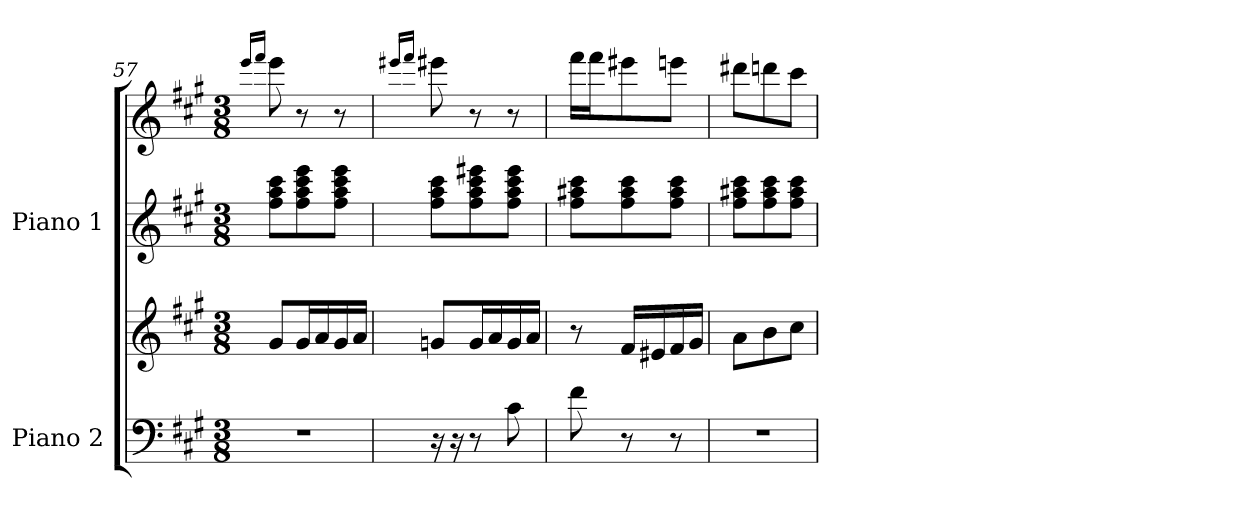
**kern	**kern	**kern	**kern
*part2	*part2	*part1	*part1
*staff4	*staff3	*staff2	*staff1
*I"Piano 2	*	*I"Piano 1	*
*I'Pno. 2	*	*I'Pno. 1	*
*clefF4	*clefG2	*clefG2	*clefG2
*k[f#c#g#]	*k[f#c#g#]	*k[f#c#g#]	*k[f#c#g#]
*M3/8	*M3/8	*M3/8	*M3/8
=57	=57	=57	=57
.	.	.	16qeee/LL
.	.	.	16qfff#/JJ
4.r	8g#/L	8ff#\ 8aa\ 8ccc#\L	8eee\
.	16g#/L	8ff#\ 8aa\ 8ccc#\ 8eee\	8r
.	16a/	.	.
.	16g#/	8ff#\ 8aa\ 8ccc#\ 8eee\J	8r
.	16a/JJ	.	.
=58	=58	=58	=58
.	.	.	16qeee#X/LL
.	.	.	16qfff#/JJ
16r	8gn/L	8ff#\ 8aa\ 8ccc#\L	8eee#\
16r	.	.	.
8r	16g/L	8ff#\ 8aa\ 8ccc#\ 8eee#X\	8r
.	16a/	.	.
8c#\	16g/	8ff#\ 8aa\ 8ccc#\ 8eee#\J	8r
.	16a/JJ	.	.
=59	=59	=59	=59
8f#\	8r	8ff#\ 8aa#X\ 8ccc#\L	16fff#\LL
.	.	.	16fff#\J
8r	16f#/LL	8ff#\ 8aa#\ 8ccc#\	8eee#X\
.	16e#X/	.	.
8r	16f#/	8ff#\ 8aa#\ 8ccc#\J	8eeen\J
.	16g#/JJ	.	.
=60	=60	=60	=60
4.r	8a\L	8ff#\ 8aa#X\ 8ccc#\L	8ddd#X\L
.	8b\	8ff#\ 8aa#\ 8ccc#\	8dddn\
.	8cc#\J	8ff#\ 8aa#\ 8ccc#\J	8ccc#\J
=	=	=	=
*-	*-	*-	*-
